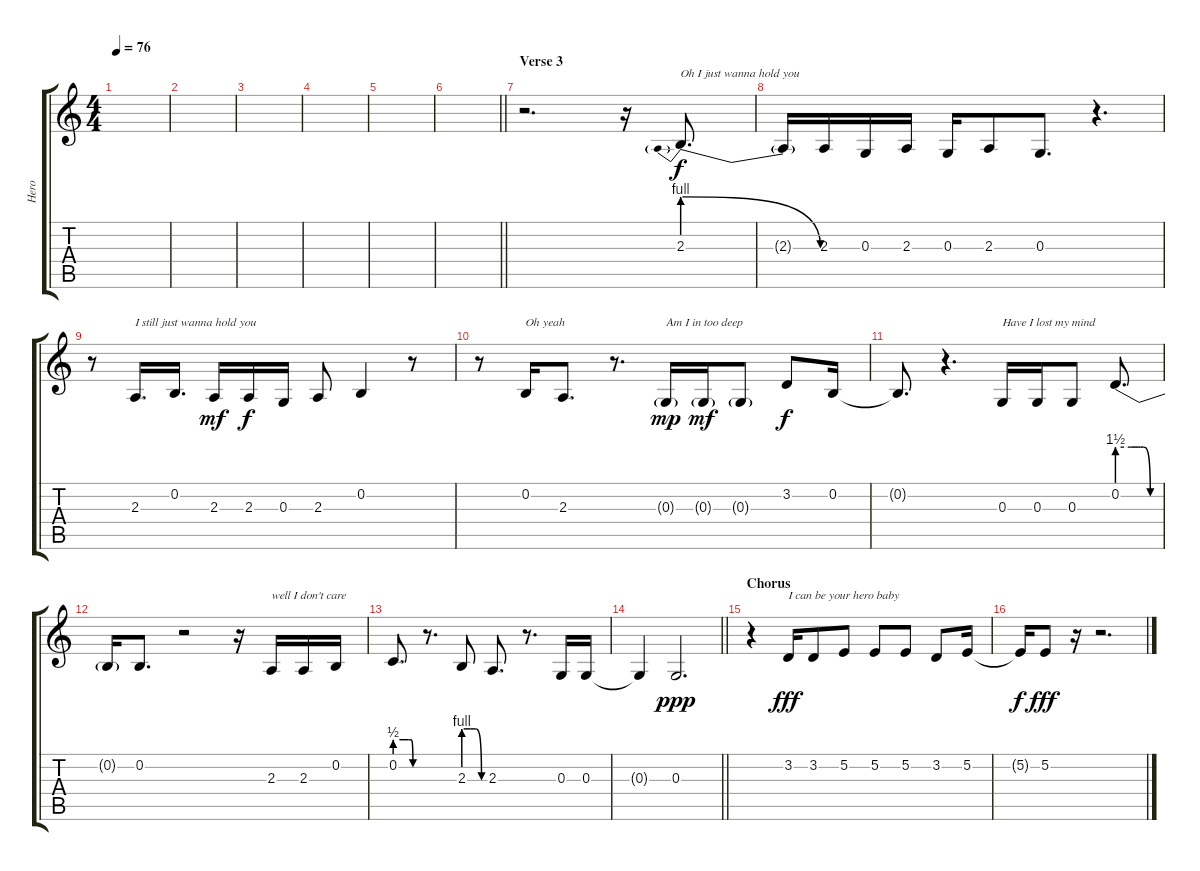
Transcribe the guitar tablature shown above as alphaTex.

\track ("Hero" "Hero") {instrument flute}
\staff {score tabs}
\tuning (E4 B3 G3 D3 A2 E2) {hide}
\ts (4 4)
\tempo 76
\clef g2
\ks c
|
|
|
|
|
\barLineRight lightlight
|
\section ("" "Verse 3")
r.2{d} r.16 2.3{be (prebendrelease 0 4 60 0)}.8{d txt "Oh I just wanna hold you"} |
2.3{t}.16 2.3.16 0.3.16 2.3.16 0.3.16 2.3.8 0.3.8{d} r.4{d} |
r.8 2.3.16{d txt "I still just wanna hold you"} 0.2.16{d} 2.3.16{dy mf} 2.3.16{dy f} 0.3.16 2.3.8 0.2.4 r.8 |
r.8 0.2.16{txt "Oh yeah"} 2.3.8{d} r.8{d} 0.3{g}.16{txt "Am I in too deep" dy mp} 0.3{g}.16{dy mf} 0.3{g}.8 3.2.8{dy f} 0.2.16 |
0.2{t}.8{d} r.4{d} 0.3.16{txt "Have I lost my mind"} 0.3.16 0.3.8 0.2{be (custom 0 6 20 6 30 6 33 6 37 6 47 0 51 0 55 0 60 0)}.8{d} |
0.2{t}.16 0.2.8{d} r.2 r.16 2.3.16{txt "well I don't care"} 2.3.16 0.2.16 |
0.2{be (custom 0 2 20 2 34 2 36 2 40 2 45 0 49 0 54 0 60 0)}.8{d} r.8{d} 2.3{be (custom 0 4 20 4 34 4 51 0 56 0 60 0)}.8 2.3.8{d} r.8{d} 0.3.16 0.3.16 |
\barLineRight lightlight
0.3{t}.4 0.3.2{d dy ppp} |
\section ("" "Chorus")
r.4 3.2.16{txt "I can be your hero baby" dy fff} 3.2.8 5.2.8 5.2.8 5.2.8 3.2.8 5.2.16 |
5.2{t}.16{dy f} 5.2.8{dy fff} r.16 r.2{d}
